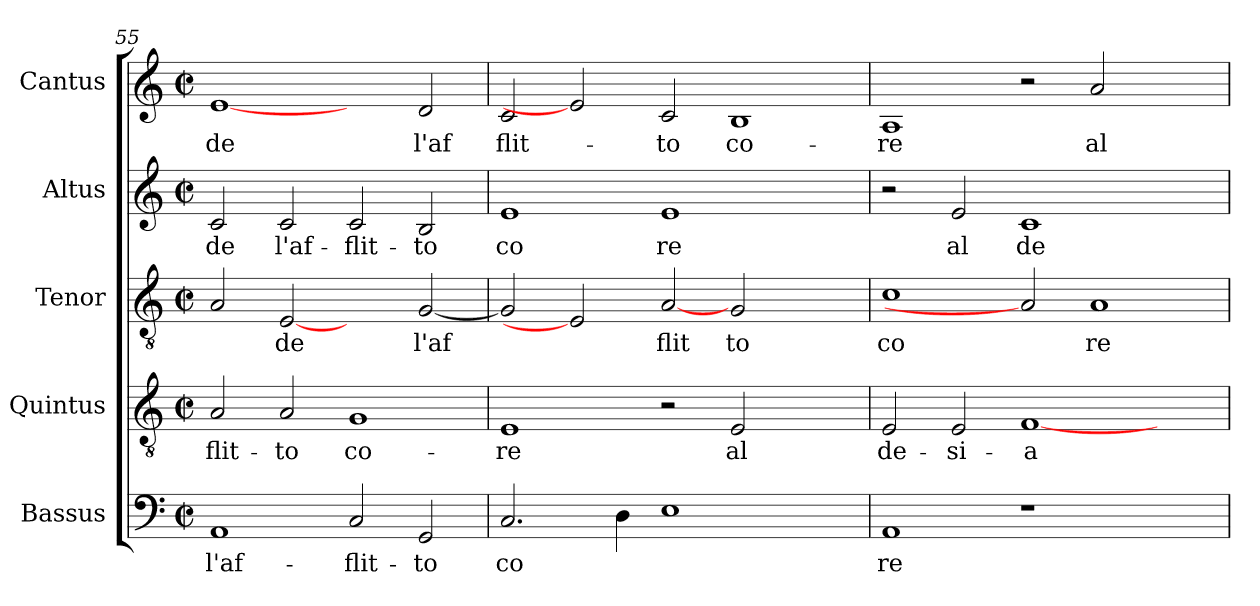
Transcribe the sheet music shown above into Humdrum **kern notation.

**kern	**text	**kern	**text	**kern	**text	**kern	**text	**kern	**text
*part5	*part5	*part4	*part4	*part3	*part3	*part2	*part2	*part1	*part1
*staff5	*staff5	*staff4	*staff4	*staff3	*staff3	*staff2	*staff2	*staff1	*staff1
*I"Bassus	*	*I"Quintus	*	*I"Tenor	*	*I"Altus	*	*I"Cantus	*
*clefF4	*	*clefGv2	*	*clefGv2	*	*clefG2	*	*clefG2	*
*k[]	*	*k[]	*	*k[]	*	*k[]	*	*k[]	*
*C:	*	*C:	*	*C:	*	*C:	*	*C:	*
*M2/2	*	*M2/2	*	*M2/2	*	*M2/2	*	*M2/2	*
*met(c|)	*	*met(c|)	*	*met(c|)	*	*met(c|)	*	*met(c|)	*
=55	=55	=55	=55	=55	=55	=55	=55	=55	=55
!	!LO:LY:b:cj	!	!LO:LY:b:cj	!	!LO:LY:b:cj	!	!LO:LY:b:cj	!	!LO:LY:b:cj
1AA	l'af-	2A/	-flit-	2A/	.	2c/	de	[1e	de
!	!	!	!LO:LY:b:cj	!	!LO:LY:b:cj	!	!LO:LY:b:cj	!	!
.	.	2A/	-to	[2E	de	2c/	l'af-	.	.
!	!LO:LY:b:cj	!	!LO:LY:b:cj	!	!	!	!LO:LY:b:cj	!	!
2C/	-flit-	1G	co-	2ryy	.	2c/	-flit-	2ryy	.
!	!LO:LY:b:cj	!	!	!	!LO:LY:b:cj	!	!LO:LY:b:cj	!	!LO:LY:b:cj
2GG/	-to	.	.	[>2G/	l'af	2B/	-to	2d/	l'af
!!LO:PB:g=z
=56	=56	=56	=56	=56	=56	=56	=56	=56	=56
!	!LO:LY:b:cj	!	!LO:LY:b:cj	!	!LO:LY:b:cj	!	!LO:LY:b:cj	!	!LO:LY:b:cj
2.C/	co-	1E	-re	2G/]	.	1e	co	2c/	flit-
.	.	.	.	2E]	.	.	.	2e]	.
!	!LO:LY:b:cj	!	!	!	!	!	!	!	!
4D\	--	.	.	.	.	.	.	.	.
!	!LO:LY:b:cj	!	!	!	!LO:LY:b:cj	!	!LO:LY:b:cj	!	!LO:LY:b:cj
1E	--	2r	.	[2A	flit	1e	re	2c/	-to
!	!	!	!LO:LY:b:cj	!	!LO:LY:b:cj	!	!	!	!LO:LY:b:cj
.	.	2E/	al	2G/	to	.	.	1B	co-
2ryy	.	2ryy	.	2ryy	.	2ryy	.	.	.
=57	=57	=57	=57	=57	=57	=57	=57	=57	=57
!	!LO:LY:b:cj	!	!LO:LY:b:cj	!	!LO:LY:b:cj	!	!	!	!LO:LY:b:cj
1AA	-re	2E/	de-	1c	co	2r	.	1A	-re
!	!	!	!LO:LY:b:cj	!	!	!	!LO:LY:b:cj	!	!
.	.	2E/	-si-	.	.	2e/	al	.	.
!	!	!	!LO:LY:b:cj	!	!	!	!LO:LY:b:cj	!	!
1r	.	[<1F	-a-	2A]	.	1c	de	2r	.
!	!	!	!	!	!LO:LY:b:cj	!	!	!	!LO:LY:b:cj
.	.	.	.	1A	re	.	.	2a/	al
2ryy	.	2ryy	.	.	.	2ryy	.	2ryy	.
=	=	=	=	=	=	=	=	=	=
*-	*-	*-	*-	*-	*-	*-	*-	*-	*-
